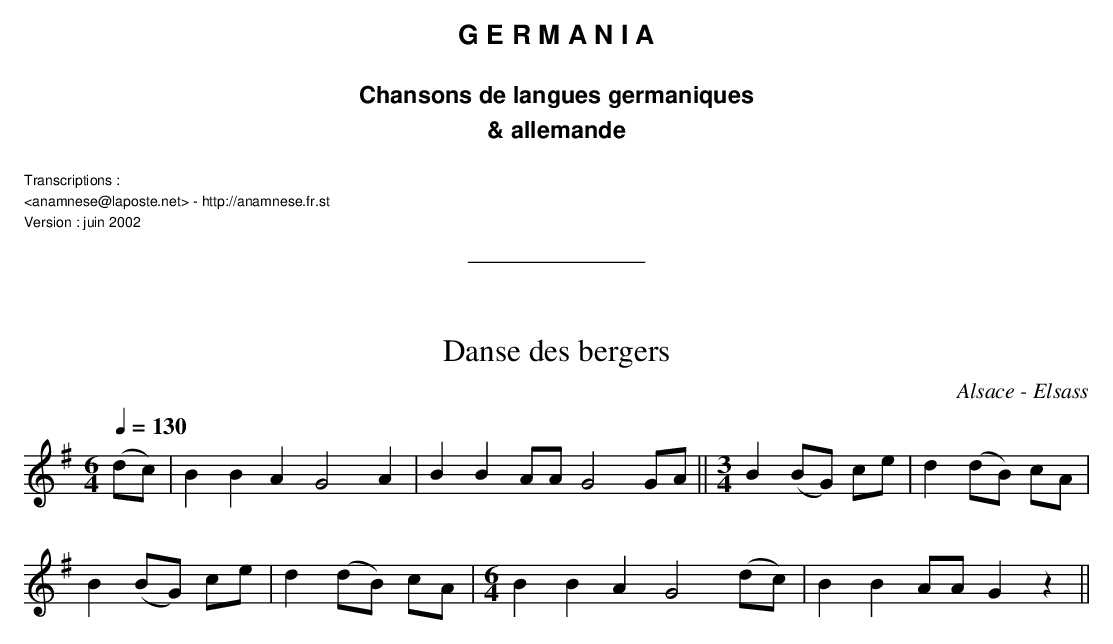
X:1
T:Danse des bergers
O:Alsace - Elsass
M:6/4
L:1/8
Q:1/4=130
K:G
(dc) | B2B2 A2 G4 A2 | B2B2 AA G4 GA ||\
M:3/4
L:1/8
B2 (BG) ce | d2 (dB) cA |
B2 (BG) ce | d2 (dB) cA |\
M:6/4
L:1/8
B2B2 A2 G4 (dc)|  B2B2 AA G2 z2 ||
